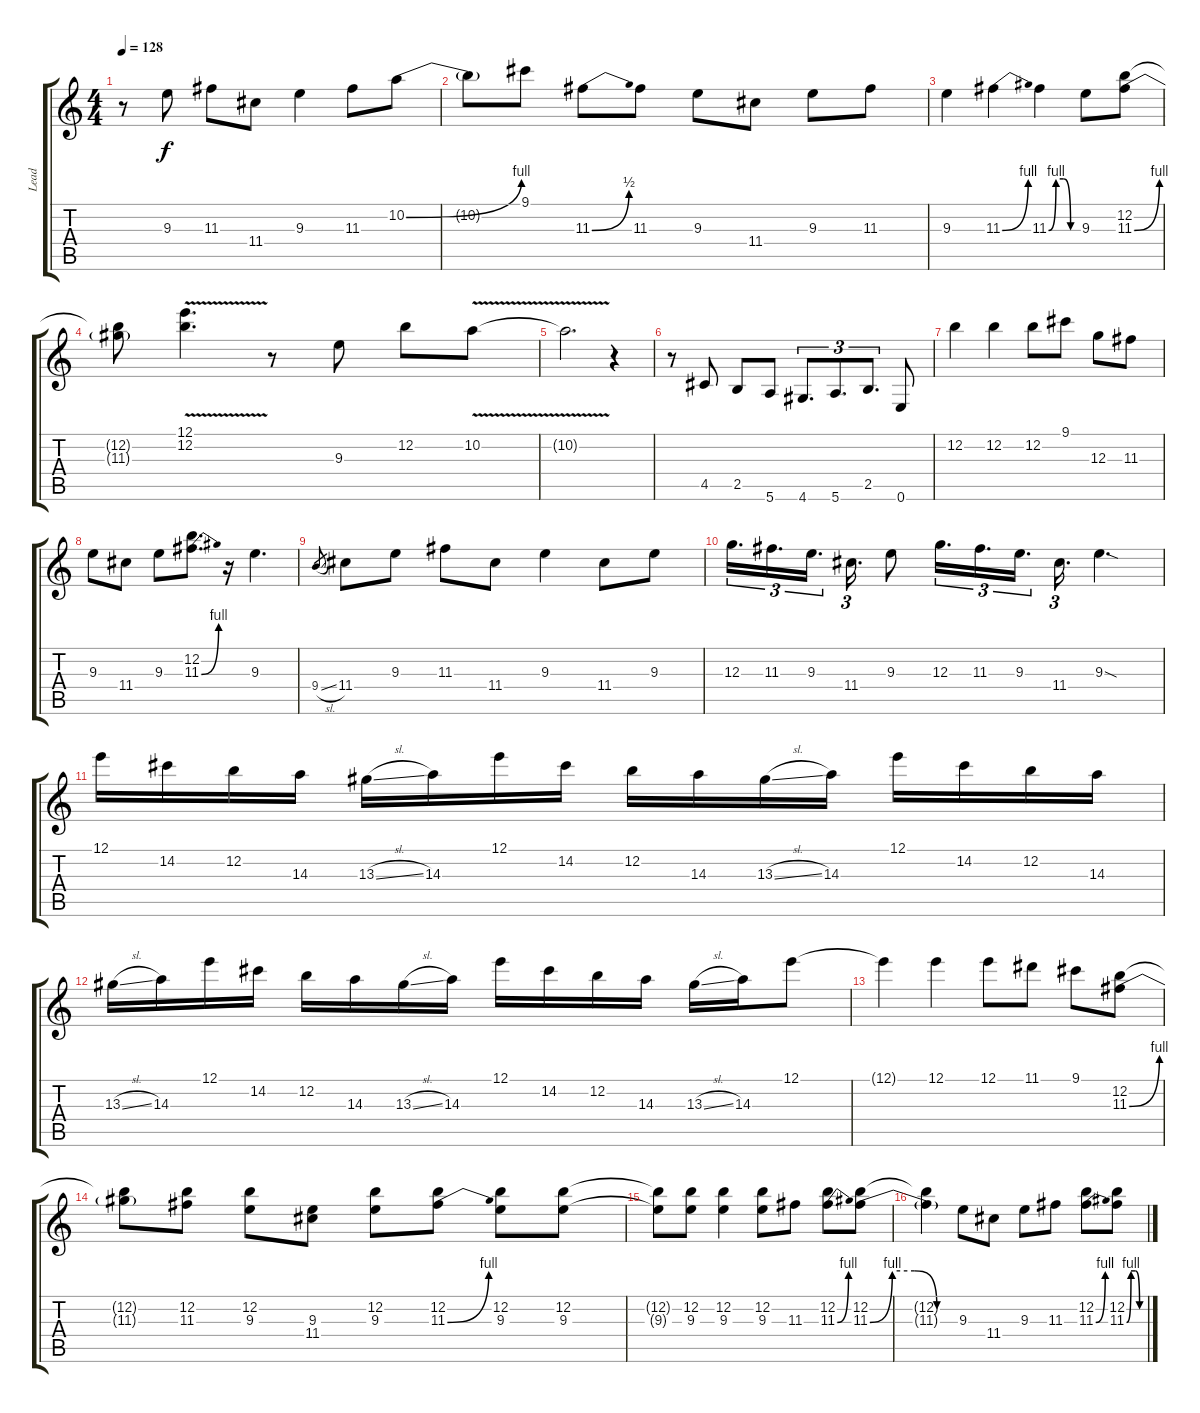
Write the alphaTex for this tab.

\track ("Lead" "Lead") {instrument overdrivenguitar}
\staff {score tabs}
\tuning (E4 B3 G3 D3 A2 E2) {hide}
\ts (4 4)
\tempo 128
\clef g2
\ks c
r.8{dy f} 9.3.8 11.3.8 11.4.8 9.3.4 11.3.8 10.2{be (bend 0 0 60 4)}.8 |
10.2{t}.8 9.1.8 11.3{be (bend 0 0 60 2)}.8 11.3.8 9.3.8 11.4.8 9.3.8 11.3.8 |
9.3.4 11.3{be (bend 0 0 60 4)}.4 11.3{be (custom 0 0 15 4 30 4 45 0 60 0)}.4 9.3.8 (12.2 11.3{be (bend 0 0 60 4)}).8 |
(12.2{t} 11.3{t}).8 (12.1{v} 12.2{v}).4{d} r.8 9.3.8 12.2.8 10.2{v}.8 |
10.2{t}.2{d} r.4 |
r.8 4.5.8 2.5.8 5.6.8 4.6.8{d tu (3 2)} 5.6.8{d tu (3 2)} 2.5.8{d tu (3 2)} 0.6.8 |
12.2.4 12.2.4 12.2.8 9.1.8 12.3.8 11.3.8 |
9.3.8 11.4.8 9.3.8 (12.2 11.3{be (bend 0 0 60 4)}).8{d} r.16 9.3.4{d} |
9.4{sl}.8{gr} 11.4.8 9.3.8 11.3.8 11.4.8 9.3.4 11.4.8 9.3.8 |
12.3.16{d tu (3 2)} 11.3.16{d tu (3 2)} 9.3.16{d tu (3 2)} 11.4.16{d tu (3 2)} 9.3.8 12.3.16{d tu (3 2)} 11.3.16{d tu (3 2)} 9.3.16{d tu (3 2)} 11.4.16{d tu (3 2)} 9.3{sod}.4{d} |
12.1.16 14.2.16 12.2.16 14.3.16 13.3{sl}.16 14.3.16 12.1.16 14.2.16 12.2.16 14.3.16 13.3{sl}.16 14.3.16 12.1.16 14.2.16 12.2.16 14.3.16 |
13.3{sl}.16 14.3.16 12.1.16 14.2.16 12.2.16 14.3.16 13.3{sl}.16 14.3.16 12.1.16 14.2.16 12.2.16 14.3.16 13.3{sl}.16 14.3.16 12.1.8 |
12.1{t}.4 12.1.4 12.1.8 11.1.8 9.1.8 (12.2 11.3{be (bend 0 0 60 4)}).8 |
(12.2{t} 11.3{t}).8 (12.2 11.3).8 (12.2 9.3).8 (9.3 11.4).8 (12.2 9.3).8 (12.2 11.3{be (bend 0 0 60 4)}).8 (12.2 9.3).8 (12.2 9.3).8 |
(12.2{t} 9.3{t}).8 (12.2 9.3).8 (12.2 9.3).4 (12.2 9.3).8 11.3.8 (12.2 11.3{be (bend 0 0 60 4)}).8 (12.2 11.3{be (custom 0 0 15 4 30 4 45 0 60 0)}).8 |
(12.2{t} 11.3{t}).4 9.3.8 11.4.8 9.3.8 11.3.8 (12.2 11.3{be (bend 0 0 60 4)}).8 (12.2 11.3{be (custom 0 0 15 4 30 4 45 0 60 0)}).8
